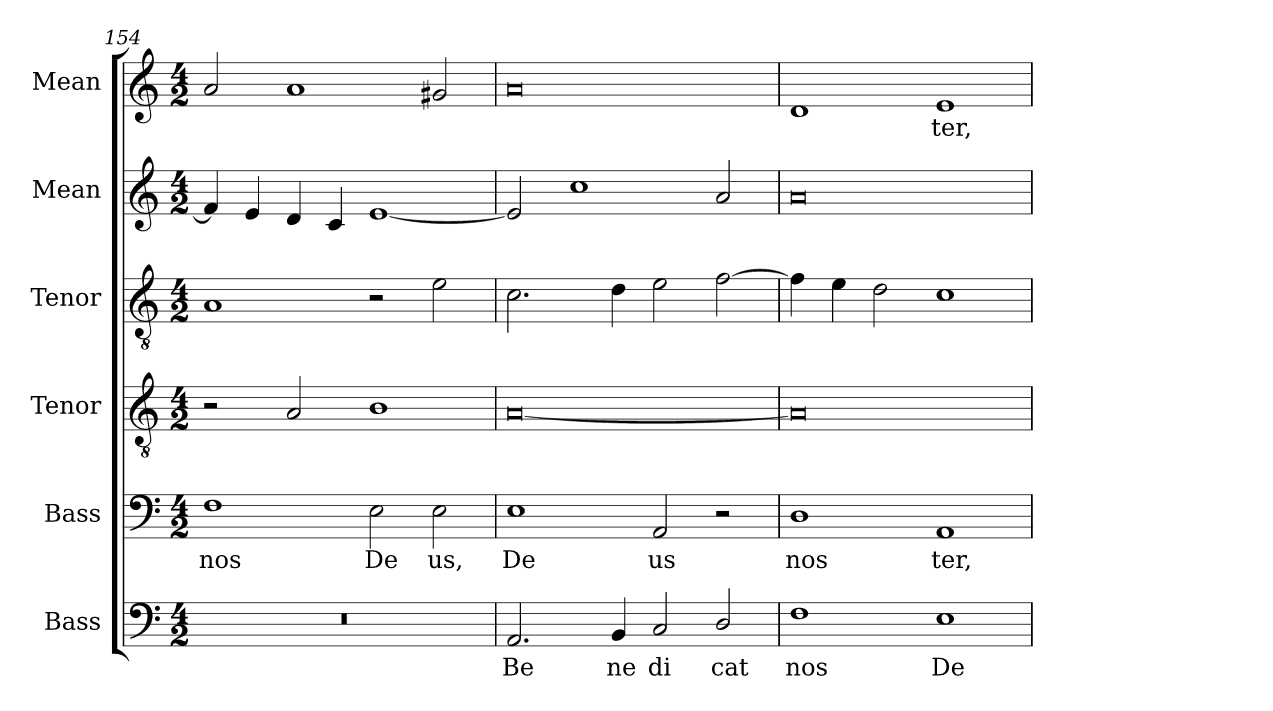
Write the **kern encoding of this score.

**kern	**text	**kern	**text	**kern	**kern	**kern	**kern	**text
*part6	*part6	*part5	*part5	*part4	*part3	*part2	*part1	*part1
*staff6	*staff6	*staff5	*staff5	*staff4	*staff3	*staff2	*staff1	*staff1
*I"Bass	*	*I"Bass	*	*I"Tenor	*I"Tenor	*I"Mean	*I"Mean	*
*I'B.	*	*I'B.	*	*I'T.	*I'T.	*I'M.	*I'M.	*
!!LO:PB:g=z
*clefF4	*	*clefF4	*	*clefGv2	*clefGv2	*clefG2	*clefG2	*
*	*	*	*	*ITrd7c12	*ITrd7c12	*	*	*
*k[]	*	*k[]	*	*k[]	*k[]	*k[]	*k[]	*
*a:	*	*a:	*	*a:	*a:	*a:	*a:	*
*M4/2	*	*M4/2	*	*M4/2	*M4/2	*M4/2	*M4/2	*
=154	=154	=154	=154	=154	=154	=154	=154	=154
!LO:N:vis=1	!	!	!	!	!	!	!	!
!	!	!	!LO:LY:b:color=#000000	!	!	!	!	!
0r	.	1Fi	nos	2r	1AAi	4fi/]	2ai/	.
.	.	.	.	.	.	4ei/	.	.
.	.	.	.	2AAi/	.	4di/	1ai	.
.	.	.	.	.	.	4ci/	.	.
!	!	!	!LO:LY:b:color=#000000	!	!	!	!	!
.	.	2Ei\	De	1BBi	2r	[<1ei	.	.
!	!	!	!LO:LY:b:color=#000000	!	!	!	!	!
.	.	2Ei\	us,	.	2Ei\	.	2g#Xi/	.
=155	=155	=155	=155	=155	=155	=155	=155	=155
!	!LO:LY:b:color=#000000	!	!	!	!	!	!	!
!	!	!	!LO:LY:b:color=#000000	!	!	!	!	!
2.AAi/	Be	1Ei	De	[<0AAi	2.Ci\	2ei/]	0ai	.
.	.	.	.	.	.	1cci	.	.
!	!LO:LY:b:color=#000000	!	!	!	!	!	!	!
4BBi/	ne	.	.	.	4Di\	.	.	.
!	!LO:LY:b:color=#000000	!	!	!	!	!	!	!
!	!	!	!LO:LY:b:color=#000000	!	!	!	!	!
2Ci/	di	2AAi/	us	.	2Ei\	.	.	.
!	!LO:LY:b:color=#000000	!	!	!	!	!	!	!
2Di/	cat	2r	.	.	[>2Fi\	2ai/	.	.
=156	=156	=156	=156	=156	=156	=156	=156	=156
!	!LO:LY:b:color=#000000	!	!	!	!	!	!	!
!	!	!	!LO:LY:b:color=#000000	!	!	!	!	!
1Fi	nos	1Di	nos	0AAi]	4Fi\]	0ai	1di	.
.	.	.	.	.	4Ei\	.	.	.
.	.	.	.	.	2Di\	.	.	.
!	!LO:LY:b:color=#000000	!	!	!	!	!	!	!
!	!	!	!LO:LY:b:color=#000000	!	!	!	!	!
!	!	!	!	!	!	!	!	!LO:LY:b:color=#000000
1Ei	De	1AAi	ter,	.	1Ci	.	1ei	ter,
=	=	=	=	=	=	=	=	=
*-	*-	*-	*-	*-	*-	*-	*-	*-
